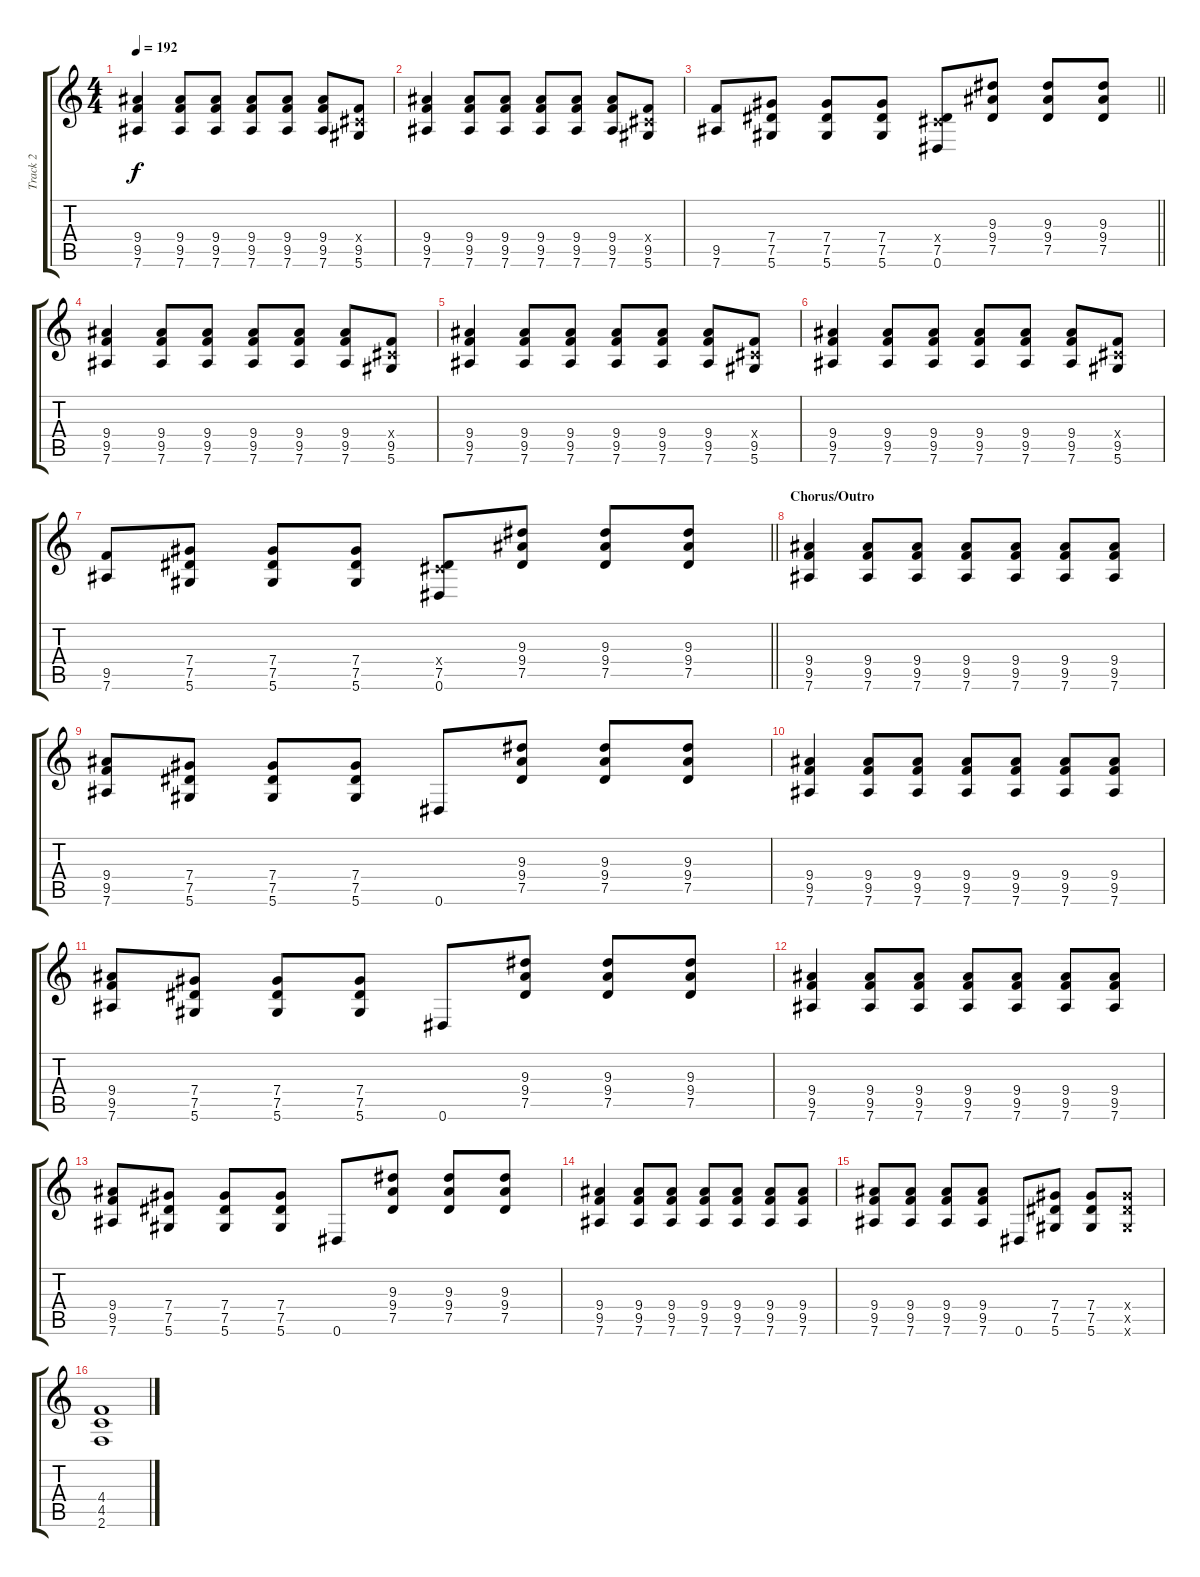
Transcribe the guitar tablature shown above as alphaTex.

\track ("Track 2" "Track 2") {instrument distortionguitar}
\staff {score tabs}
\tuning (Eb4 Bb3 Gb3 Db3 Ab2 Eb2) {hide}
\ts (4 4)
\tempo 192
\clef g2
\ks c
(9.4 9.5 7.6).4{dy f} (9.4 9.5 7.6).8 (9.4 9.5 7.6).8 (9.4 9.5 7.6).8 (9.4 9.5 7.6).8 (9.4 9.5 7.6).8 (0.4{x} 9.5 5.6).8 |
(9.4 9.5 7.6).4 (9.4 9.5 7.6).8 (9.4 9.5 7.6).8 (9.4 9.5 7.6).8 (9.4 9.5 7.6).8 (9.4 9.5 7.6).8 (0.4{x} 9.5 5.6).8 |
\barLineRight lightlight
(9.5 7.6).8 (7.4 7.5 5.6).8 (7.4 7.5 5.6).8 (7.4 7.5 5.6).8 (0.4{x} 7.5 0.6).8 (9.3 9.4 7.5).8 (9.3 9.4 7.5).8 (9.3 9.4 7.5).8 |
(9.4 9.5 7.6).4 (9.4 9.5 7.6).8 (9.4 9.5 7.6).8 (9.4 9.5 7.6).8 (9.4 9.5 7.6).8 (9.4 9.5 7.6).8 (0.4{x} 9.5 5.6).8 |
(9.4 9.5 7.6).4 (9.4 9.5 7.6).8 (9.4 9.5 7.6).8 (9.4 9.5 7.6).8 (9.4 9.5 7.6).8 (9.4 9.5 7.6).8 (0.4{x} 9.5 5.6).8 |
(9.4 9.5 7.6).4 (9.4 9.5 7.6).8 (9.4 9.5 7.6).8 (9.4 9.5 7.6).8 (9.4 9.5 7.6).8 (9.4 9.5 7.6).8 (0.4{x} 9.5 5.6).8 |
\barLineRight lightlight
(9.5 7.6).8 (7.4 7.5 5.6).8 (7.4 7.5 5.6).8 (7.4 7.5 5.6).8 (0.4{x} 7.5 0.6).8 (9.3 9.4 7.5).8 (9.3 9.4 7.5).8 (9.3 9.4 7.5).8 |
\section ("" "Chorus/Outro")
(9.4 9.5 7.6).4 (9.4 9.5 7.6).8 (9.4 9.5 7.6).8 (9.4 9.5 7.6).8 (9.4 9.5 7.6).8 (9.4 9.5 7.6).8 (9.4 9.5 7.6).8 |
(9.4 9.5 7.6).8 (7.4 7.5 5.6).8 (7.4 7.5 5.6).8 (7.4 7.5 5.6).8 0.6.8 (9.3 9.4 7.5).8 (9.3 9.4 7.5).8 (9.3 9.4 7.5).8 |
(9.4 9.5 7.6).4 (9.4 9.5 7.6).8 (9.4 9.5 7.6).8 (9.4 9.5 7.6).8 (9.4 9.5 7.6).8 (9.4 9.5 7.6).8 (9.4 9.5 7.6).8 |
(9.4 9.5 7.6).8 (7.4 7.5 5.6).8 (7.4 7.5 5.6).8 (7.4 7.5 5.6).8 0.6.8 (9.3 9.4 7.5).8 (9.3 9.4 7.5).8 (9.3 9.4 7.5).8 |
(9.4 9.5 7.6).4 (9.4 9.5 7.6).8 (9.4 9.5 7.6).8 (9.4 9.5 7.6).8 (9.4 9.5 7.6).8 (9.4 9.5 7.6).8 (9.4 9.5 7.6).8 |
(9.4 9.5 7.6).8 (7.4 7.5 5.6).8 (7.4 7.5 5.6).8 (7.4 7.5 5.6).8 0.6.8 (9.3 9.4 7.5).8 (9.3 9.4 7.5).8 (9.3 9.4 7.5).8 |
(9.4 9.5 7.6).4 (9.4 9.5 7.6).8 (9.4 9.5 7.6).8 (9.4 9.5 7.6).8 (9.4 9.5 7.6).8 (9.4 9.5 7.6).8 (9.4 9.5 7.6).8 |
(9.4 9.5 7.6).8 (9.4 9.5 7.6).8 (9.4 9.5 7.6).8 (9.4 9.5 7.6).8 0.6.8 (7.4 7.5 5.6).8 (7.4 7.5 5.6).8 (7.4{x} 7.5{x} 5.6{x}).8 |
(4.4 4.5 2.6).1
